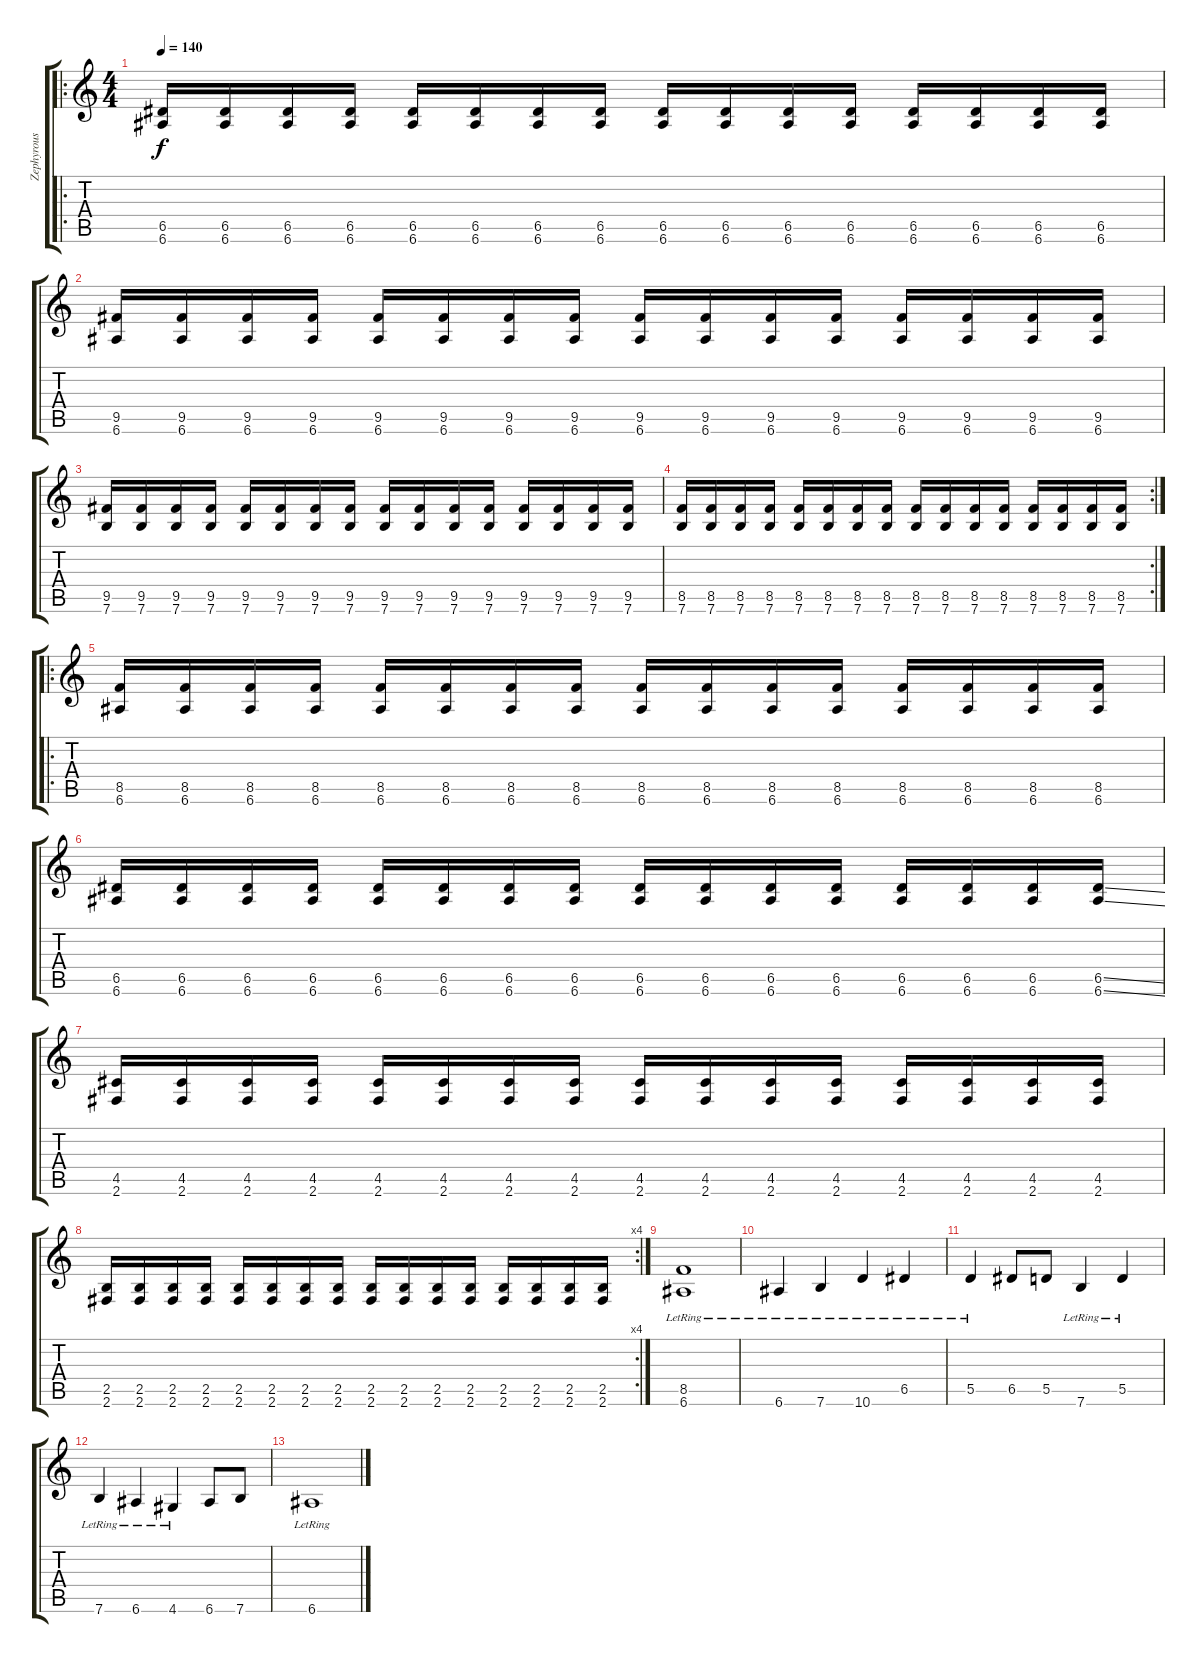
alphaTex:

\track ("Zephyrous" "Zephyrous") {instrument overdrivenguitar}
\staff {score tabs}
\tuning (E4 B3 G3 D3 A2 E2) {hide}
\ro
\ts (4 4)
\tempo 140
\clef g2
\ks c
(6.5 6.6).16{dy f} (6.5 6.6).16 (6.5 6.6).16 (6.5 6.6).16 (6.5 6.6).16 (6.5 6.6).16 (6.5 6.6).16 (6.5 6.6).16 (6.5 6.6).16 (6.5 6.6).16 (6.5 6.6).16 (6.5 6.6).16 (6.5 6.6).16 (6.5 6.6).16 (6.5 6.6).16 (6.5 6.6).16 |
(9.5 6.6).16 (9.5 6.6).16 (9.5 6.6).16 (9.5 6.6).16 (9.5 6.6).16 (9.5 6.6).16 (9.5 6.6).16 (9.5 6.6).16 (9.5 6.6).16 (9.5 6.6).16 (9.5 6.6).16 (9.5 6.6).16 (9.5 6.6).16 (9.5 6.6).16 (9.5 6.6).16 (9.5 6.6).16 |
(9.5 7.6).16 (9.5 7.6).16 (9.5 7.6).16 (9.5 7.6).16 (9.5 7.6).16 (9.5 7.6).16 (9.5 7.6).16 (9.5 7.6).16 (9.5 7.6).16 (9.5 7.6).16 (9.5 7.6).16 (9.5 7.6).16 (9.5 7.6).16 (9.5 7.6).16 (9.5 7.6).16 (9.5 7.6).16 |
\rc 2
(8.5 7.6).16 (8.5 7.6).16 (8.5 7.6).16 (8.5 7.6).16 (8.5 7.6).16 (8.5 7.6).16 (8.5 7.6).16 (8.5 7.6).16 (8.5 7.6).16 (8.5 7.6).16 (8.5 7.6).16 (8.5 7.6).16 (8.5 7.6).16 (8.5 7.6).16 (8.5 7.6).16 (8.5 7.6).16 |
\ro
(8.5 6.6).16 (8.5 6.6).16 (8.5 6.6).16 (8.5 6.6).16 (8.5 6.6).16 (8.5 6.6).16 (8.5 6.6).16 (8.5 6.6).16 (8.5 6.6).16 (8.5 6.6).16 (8.5 6.6).16 (8.5 6.6).16 (8.5 6.6).16 (8.5 6.6).16 (8.5 6.6).16 (8.5 6.6).16 |
(6.5 6.6).16 (6.5 6.6).16 (6.5 6.6).16 (6.5 6.6).16 (6.5 6.6).16 (6.5 6.6).16 (6.5 6.6).16 (6.5 6.6).16 (6.5 6.6).16 (6.5 6.6).16 (6.5 6.6).16 (6.5 6.6).16 (6.5 6.6).16 (6.5 6.6).16 (6.5 6.6).16 (6.5{ss} 6.6{ss}).16 |
(4.5 2.6).16 (4.5 2.6).16 (4.5 2.6).16 (4.5 2.6).16 (4.5 2.6).16 (4.5 2.6).16 (4.5 2.6).16 (4.5 2.6).16 (4.5 2.6).16 (4.5 2.6).16 (4.5 2.6).16 (4.5 2.6).16 (4.5 2.6).16 (4.5 2.6).16 (4.5 2.6).16 (4.5 2.6).16 |
\rc 4
(2.5 2.6).16 (2.5 2.6).16 (2.5 2.6).16 (2.5 2.6).16 (2.5 2.6).16 (2.5 2.6).16 (2.5 2.6).16 (2.5 2.6).16 (2.5 2.6).16 (2.5 2.6).16 (2.5 2.6).16 (2.5 2.6).16 (2.5 2.6).16 (2.5 2.6).16 (2.5 2.6).16 (2.5 2.6).16 |
(8.5{lr} 6.6{lr}).1 |
6.6{lr}.4 7.6{lr}.4 10.6{lr}.4 6.5{lr}.4 |
5.5{lr}.4 6.5.8 5.5.8 7.6{lr}.4 5.5{lr}.4 |
7.6{lr}.4 6.6{lr}.4 4.6{lr}.4 6.6.8 7.6.8 |
6.6{lr}.1
